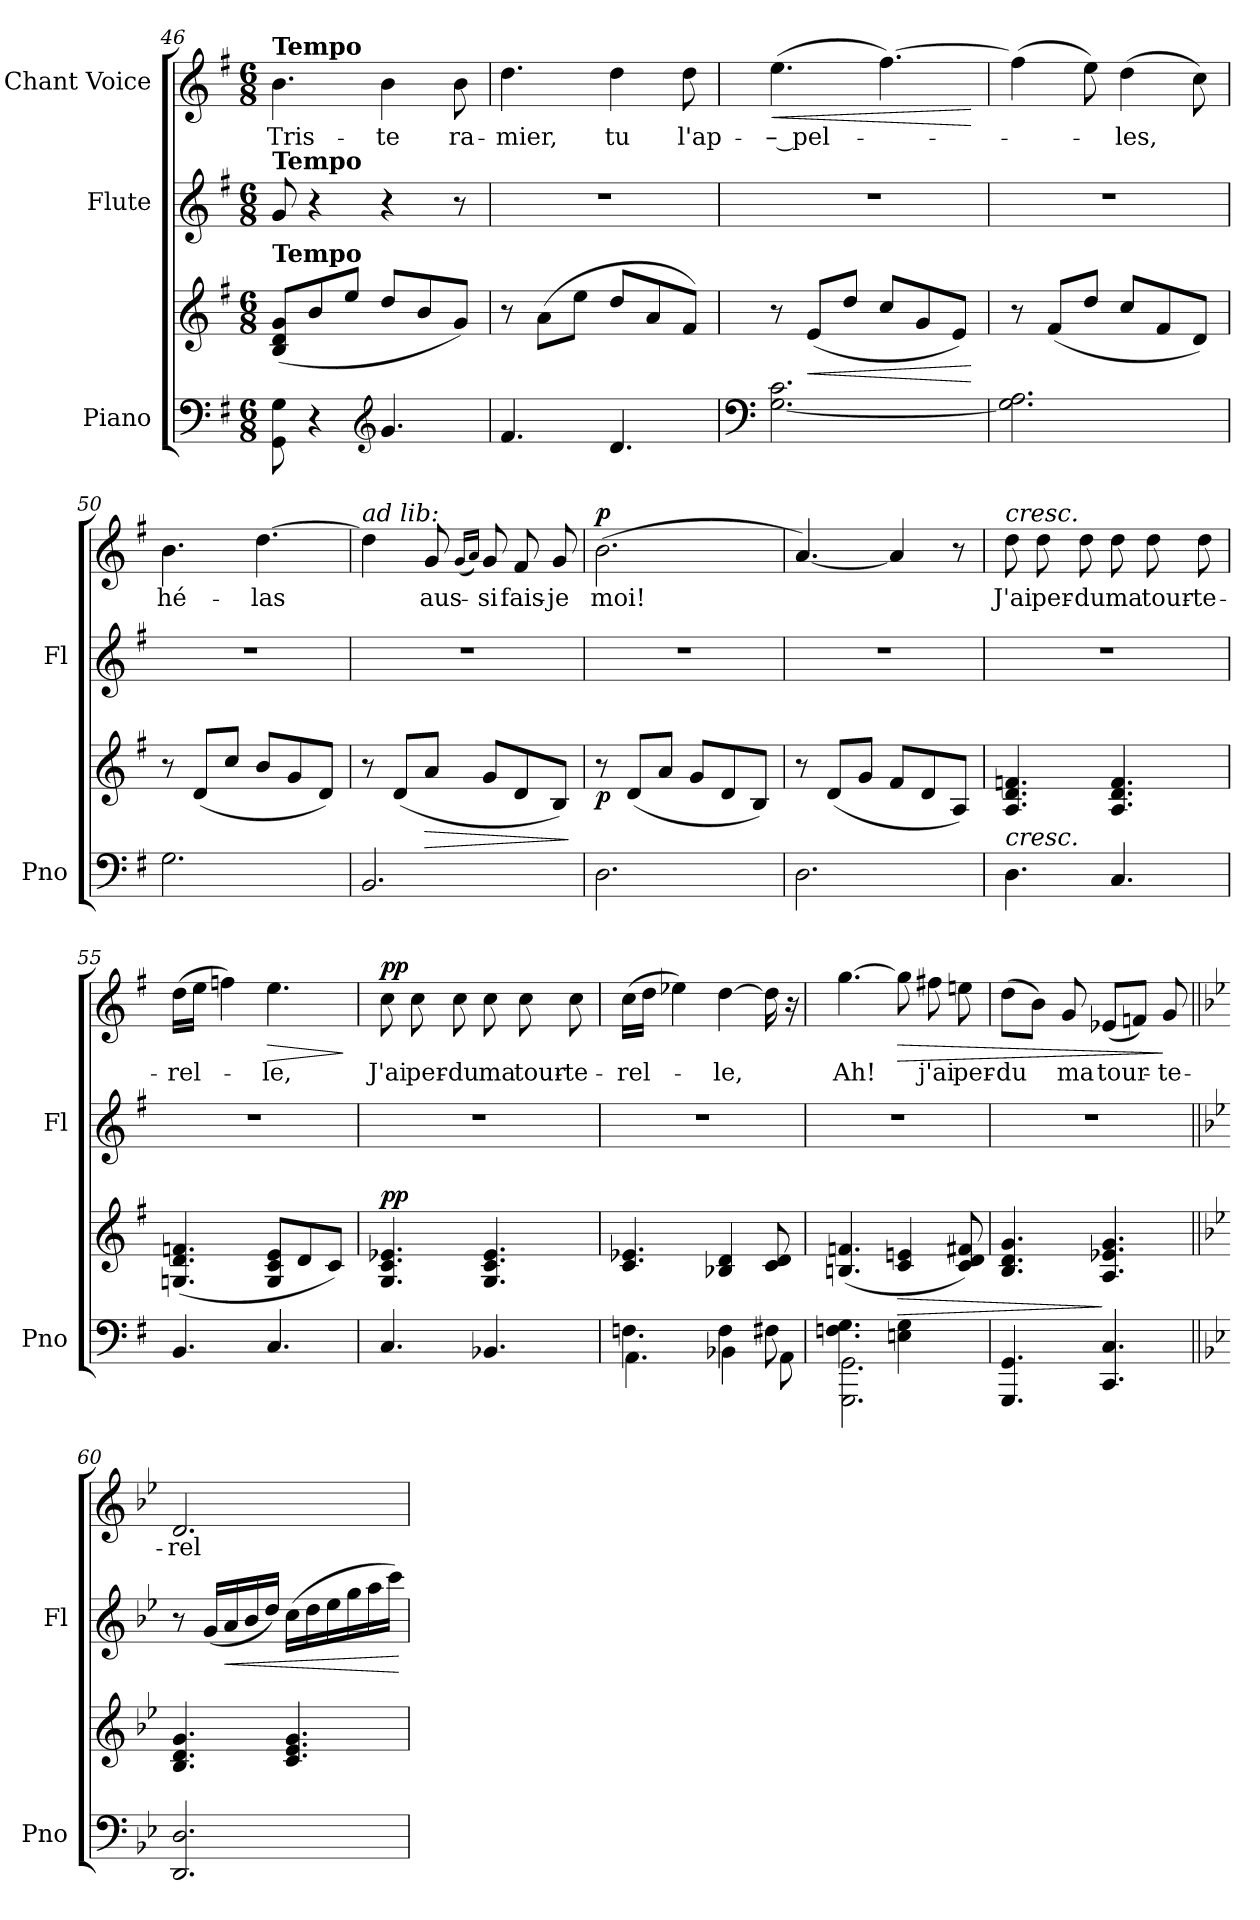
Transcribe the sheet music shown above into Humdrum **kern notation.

**kern	**kern	**dynam	**kern	**dynam	**kern	**text	**dynam
*part3	*part3	*part3	*part2	*part2	*part1	*part1	*part1
*staff4	*staff3	*staff3/4	*staff2	*staff2	*staff1	*staff1	*staff1
*I"Piano	*	*	*I"Flute	*	*I"Chant Voice	*	*
*I'Pno	*	*	*I'Fl	*	*	*	*
*clefF4	*clefG2	*	*clefG2	*	*clefG2	*	*
*k[f#]	*k[f#]	*	*k[f#]	*	*k[f#]	*	*
*M6/8	*M6/8	*	*M6/8	*	*M6/8	*	*
=46	=46	=46	=46	=46	=46	=46	=46
!	!	!	!	!	!LO:TX:a:B:t=Tempo	!	!
!	!	!	!LO:TX:a:B:t=Tempo	!	!	!	!
!	!LO:TX:a:B:t=Tempo	!	!	!	!	!	!
8GG\ 8G\	(<8B/ 8d/ 8g/L	.	8g/	.	4.b\	Tris-	.
4r	8b/	.	4r	.	.	.	.
.	8ee/J	.	.	.	.	.	.
*clefG2	*	*	*	*	*	*	*
4.g/	8dd/L	.	4r	.	4b\	-te	.
.	8b/	.	.	.	.	.	.
.	8g/J)	.	8r	.	8b\	ra-	.
=47	=47	=47	=47	=47	=47	=47	=47
4.f#/	8r	.	2.r	.	4.dd\	-mier,	.
.	(8a\L	.	.	.	.	.	.
.	8ee\J	.	.	.	.	.	.
4.d/	8dd/L	.	.	.	4dd\	tu	.
.	8a/	.	.	.	.	.	.
.	8f#/J)	.	.	.	8dd\	l'ap-	.
=48	=48	=48	=48	=48	=48	=48	=48
*clefF4	*	*	*	*	*	*	*
!	!	!	!	!	!	!	!LO:HP:b
[2.G\ 2.c\	8r	.	2.r	.	(4.ee\	-– pel-	<
!	!	!LO:HP:b	!	!	!	!	!
.	(8e/L	<	.	.	.	.	.
.	8dd/J	.	.	.	.	.	.
.	8cc/L	.	.	.	[4.ff#\)	.	.
.	8g/	.	.	.	.	.	.
.	8e/J)	.	.	.	.	.	.
.	.	[	.	.	.	.	[
=49	=49	=49	=49	=49	=49	=49	=49
2.G\] 2.A\	8r	.	2.r	.	(4ff#\]	.	.
.	(8f#/L	.	.	.	.	.	.
.	8dd/J	.	.	.	8ee\)	.	.
.	8cc/L	.	.	.	(4dd\	-les,	.
.	8f#/	.	.	.	.	.	.
.	8d/J)	.	.	.	8cc\)	.	.
=50	=50	=50	=50	=50	=50	=50	=50
2.G\	8r	.	2.r	.	4.b\	hé-	.
.	(8d/L	.	.	.	.	.	.
.	8cc/J	.	.	.	.	.	.
.	8b/L	.	.	.	[4.dd\	-las	.
.	8g/	.	.	.	.	.	.
.	8d/J)	.	.	.	.	.	.
=51	=51	=51	=51	=51	=51	=51	=51
!	!	!	!	!	!LO:TX:i:t=ad lib&colon;	!	!
2.BB/	8r	.	2.r	.	4dd\]	.	.
.	(8d/L	.	.	.	.	.	.
!	!	!LO:HP:b	!	!	!	!	!
.	8a/J	>	.	.	8g/	aus-	.
.	.	.	.	.	(16qg/LL	.	.
.	.	.	.	.	16qa/JJ)	.	.
.	8g/L	.	.	.	8g/	-si	.
.	8d/	.	.	.	8f#/	fais-	.
.	8B/J)	.	.	.	8g/	-je	.
.	.	]	.	.	.	.	.
=52	=52	=52	=52	=52	=52	=52	=52
!	!	!LO:DY:b	!	!	!	!	!LO:DY:a
2.D\	8r	p	2.r	.	(<2.b\	moi!	p
.	(8d/L	.	.	.	.	.	.
.	8a/J	.	.	.	.	.	.
.	8g/L	.	.	.	.	.	.
.	8d/	.	.	.	.	.	.
.	8B/J)	.	.	.	.	.	.
=53	=53	=53	=53	=53	=53	=53	=53
2.D\	8r	.	2.r	.	[4.a/)	.	.
.	(8d/L	.	.	.	.	.	.
.	8g/J	.	.	.	.	.	.
.	8f#/L	.	.	.	4a/]	.	.
.	8d/	.	.	.	.	.	.
.	8A/J)	.	.	.	8r	.	.
=54	=54	=54	=54	=54	=54	=54	=54
!	!	!	!	!	!LO:TX:a:i:t=cresc.	!	!
!LO:TX:a:i:t=cresc.	!	!	!	!	!	!	!
4.D\	4.A/ 4.d/ 4.fn/	.	2.r	.	8dd\	J'ai	.
.	.	.	.	.	8dd\	per-	.
.	.	.	.	.	8dd\	-du	.
4.C/	4.A/ 4.d/ 4.f/	.	.	.	8dd\	ma	.
.	.	.	.	.	8dd\	tour-	.
.	.	.	.	.	8dd\	-te-	.
=55	=55	=55	=55	=55	=55	=55	=55
4.BB/	(4.Gn/ 4.d/ 4.fn/	.	2.r	.	(16dd\LL	-rel-	.
.	.	.	.	.	16ee\JJ	.	.
.	.	.	.	.	4ffn\)	.	.
!	!	!	!	!	!	!	!LO:HP:b
4.C/	8G/ 8c/ 8e/L	.	.	.	4.ee\	-le,	>
.	8d/	.	.	.	.	.	.
.	8c/J)	.	.	.	.	.	.
.	.	.	.	.	.	.	]
=56	=56	=56	=56	=56	=56	=56	=56
!	!	!LO:DY:a	!	!	!	!	!LO:DY:a
4.C/	4.G/ 4.c/ 4.e-X/	pp	2.r	.	8cc\	J'ai	pp
.	.	.	.	.	8cc\	per-	.
.	.	.	.	.	8cc\	-du	.
4.BB-X/	4.G/ 4.c/ 4.e-/	.	.	.	8cc\	ma	.
.	.	.	.	.	8cc\	tour-	.
.	.	.	.	.	8cc\	-te-	.
=57	=57	=57	=57	=57	=57	=57	=57
*^	*	*	*	*	*	*	*
4.Fn\	4.AA\	4.c/ 4.e-X/	.	2.r	.	(16cc\LL	-rel-	.
.	.	.	.	.	.	16dd\JJ	.	.
.	.	.	.	.	.	4ee-X\)	.	.
4F\	4BB-X\	4B-X/ 4d/	.	.	.	[4dd\	-le,	.
8F#X\	8AA\	8c/ 8d/	.	.	.	16dd\]	.	.
.	.	.	.	.	.	16r	.	.
=58	=58	=58	=58	=58	=58	=58	=58	=58
4.Fn\ 4.G\	2.GGG\ 2.GG\	(4.Bn/ 4.fn/	.	2.r	.	[4.gg\	Ah!	.
!	!	!	!LO:HP:b	!	!	!	!	!LO:HP:b
4En\ 4G\	.	4c/ 4en/	>	.	.	8gg\]	.	>
.	.	.	.	.	.	8ff#X\	j'ai	.
8ryy	.	8c/ 8d/ 8f#X/)	.	.	.	8een\	per-	.
*v	*v	*	*	*	*	*	*	*
=59	=59	=59	=59	=59	=59	=59	=59
4.GGG/ 4.GG/	4.B/ 4.d/ 4.g/	.	2.r	.	(8dd\L	-du	.
.	.	.	.	.	8b\J)	.	.
.	.	.	.	.	8g/	ma	.
4.CC/ 4.C/	4.A/ 4.e-X/ 4.g/	]	.	.	(8e-X/L	tour-	.
.	.	.	.	.	8fn/J)	.	.
.	.	.	.	.	8g/	-te-	]
=60||	=60||	=60||	=60||	=60||	=60||	=60||	=60||
*k[b-e-]	*k[b-e-]	*	*k[b-e-]	*	*k[b-e-]	*	*
2.DD/ 2.D/	4.B-/ 4.d/ 4.g/	.	8r	.	2.d/	-rel-	.
.	.	.	(16g/LL	.	.	.	.
!	!	!	!	!LO:HP:b	!	!	!
.	.	.	16a/	<	.	.	.
.	.	.	16b-/	.	.	.	.
.	.	.	16dd/JJ)	.	.	.	.
.	4.c/ 4.e-/ 4.g/	.	(16cc\LL	.	.	.	.
.	.	.	16dd\	.	.	.	.
.	.	.	16ee-\	.	.	.	.
.	.	.	16gg\	.	.	.	.
.	.	.	16aa\	.	.	.	.
.	.	.	16ccc\JJ)	.	.	.	.
.	.	.	.	[	.	.	.
=	=	=	=	=	=	=	=
*-	*-	*-	*-	*-	*-	*-	*-
